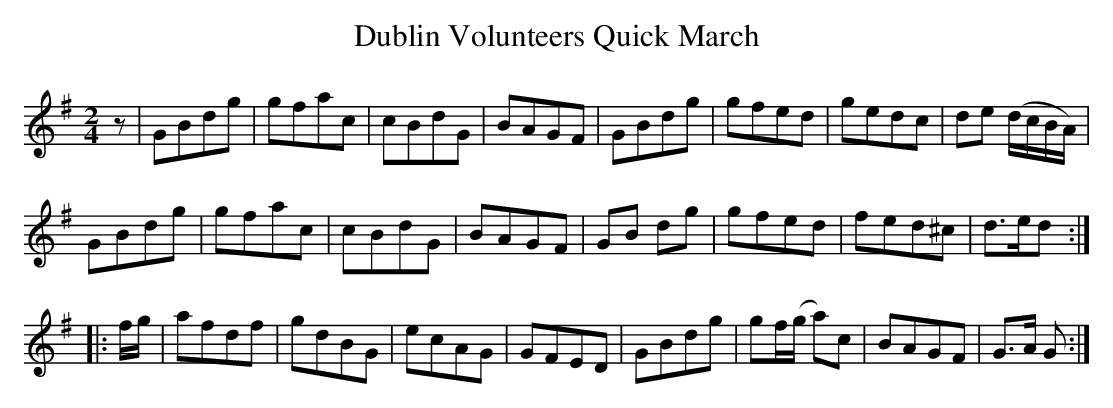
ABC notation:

X:1
T:Dublin Volunteers Quick March
M:2/4
L:1/8
K:G
z|\
GBdg| gfac| cBdG| BAGF| \
GBdg| gfed| gedc| de (d/c/B/A/)|
GBdg| gfac| cBdG| BAGF| \
GB dg| gfed| fed^c| d>ed :|
|:f/g/|\
afdf| gdBG| ecAG| GFED|\
GBdg| gf/(g/ a)c| BAGF| G>A G:|
